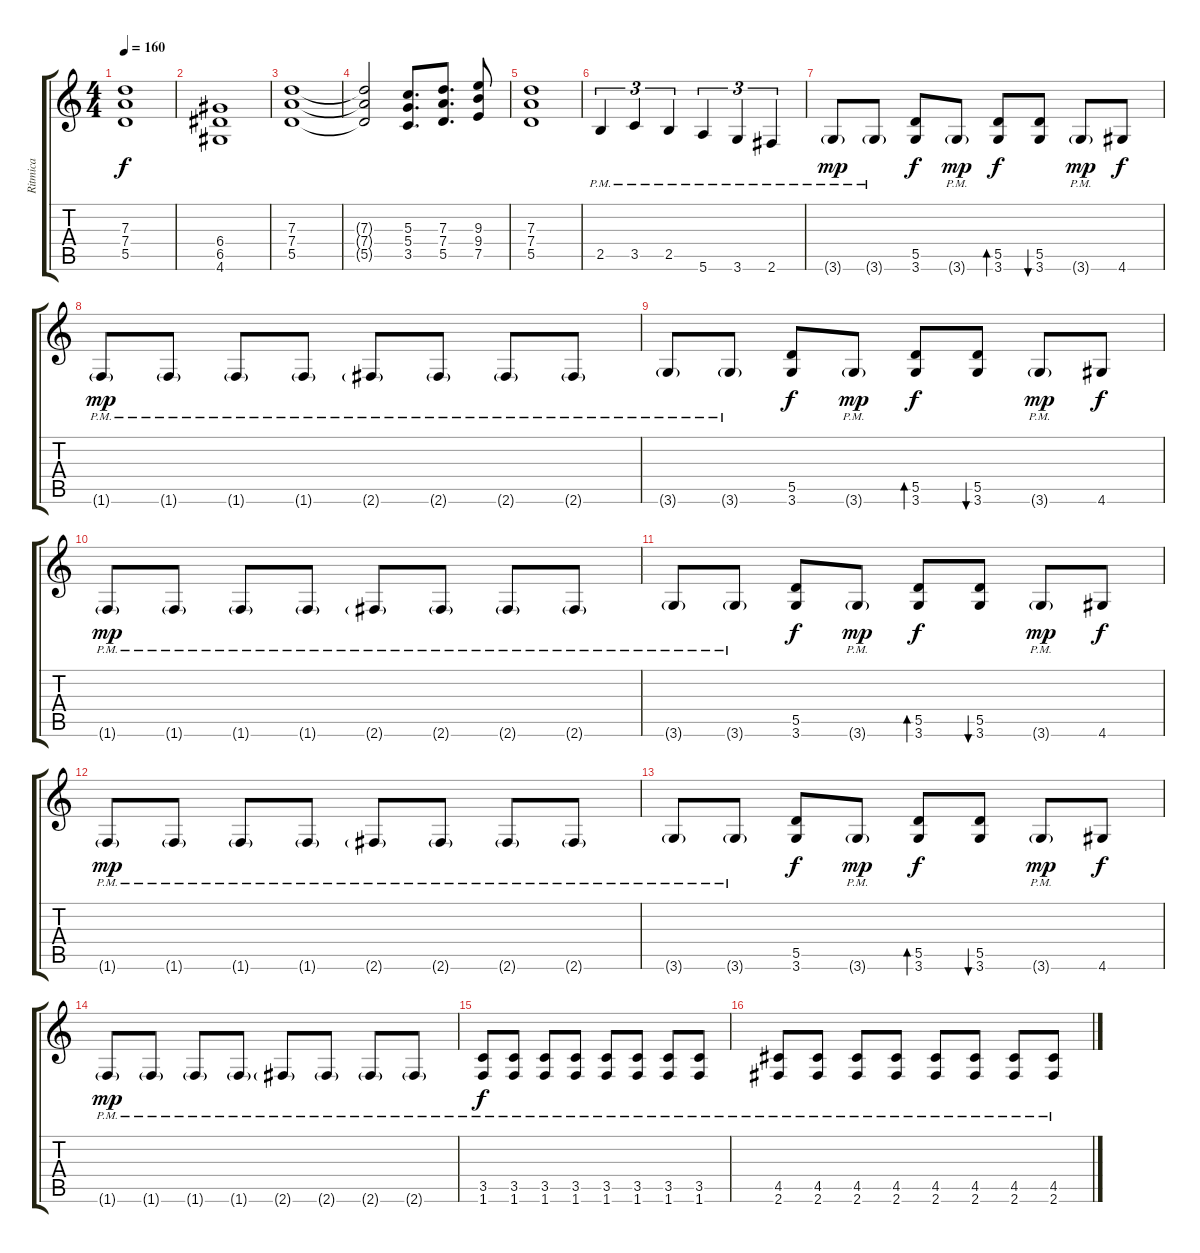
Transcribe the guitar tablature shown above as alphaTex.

\track ("Ritmica" "Ritmica") {instrument overdrivenguitar}
\staff {score tabs}
\tuning (E4 B3 G3 D3 A2 E2) {hide}
\ts (4 4)
\tempo 160
\clef g2
\ks c
(7.3 7.4 5.5).1{dy f} |
(6.4 6.5 4.6).1 |
(7.3 7.4 5.5).1 |
(7.3{t} 7.4{t} 5.5{t}).2 (5.3 5.4 3.5).8{d} (7.3 7.4 5.5).8{d} (9.3 9.4 7.5).8 |
(7.3 7.4 5.5).1 |
2.5{pm}.4{tu (3 2)} 3.5{pm}.4{tu (3 2)} 2.5{pm}.4{tu (3 2)} 5.6{pm}.4{tu (3 2)} 3.6{pm}.4{tu (3 2)} 2.6{pm}.4{tu (3 2)} |
3.6{g pm}.8{dy mp} 3.6{g pm}.8 (5.5 3.6).8{dy f} 3.6{g pm}.8{dy mp} (5.5 3.6).8{bd 60 dy f} (5.5 3.6).8{bu 60} 3.6{g pm}.8{dy mp} 4.6.8{dy f} |
1.6{g pm}.8{dy mp} 1.6{g pm}.8 1.6{g pm}.8 1.6{g pm}.8 2.6{g pm}.8 2.6{g pm}.8 2.6{g pm}.8 2.6{g pm}.8 |
3.6{g pm}.8 3.6{g pm}.8 (5.5 3.6).8{dy f} 3.6{g pm}.8{dy mp} (5.5 3.6).8{bd 60 dy f} (5.5 3.6).8{bu 60} 3.6{g pm}.8{dy mp} 4.6.8{dy f} |
1.6{g pm}.8{dy mp} 1.6{g pm}.8 1.6{g pm}.8 1.6{g pm}.8 2.6{g pm}.8 2.6{g pm}.8 2.6{g pm}.8 2.6{g pm}.8 |
3.6{g pm}.8 3.6{g pm}.8 (5.5 3.6).8{dy f} 3.6{g pm}.8{dy mp} (5.5 3.6).8{bd 60 dy f} (5.5 3.6).8{bu 60} 3.6{g pm}.8{dy mp} 4.6.8{dy f} |
1.6{g pm}.8{dy mp} 1.6{g pm}.8 1.6{g pm}.8 1.6{g pm}.8 2.6{g pm}.8 2.6{g pm}.8 2.6{g pm}.8 2.6{g pm}.8 |
3.6{g pm}.8 3.6{g pm}.8 (5.5 3.6).8{dy f} 3.6{g pm}.8{dy mp} (5.5 3.6).8{bd 60 dy f} (5.5 3.6).8{bu 60} 3.6{g pm}.8{dy mp} 4.6.8{dy f} |
1.6{g pm}.8{dy mp} 1.6{g pm}.8 1.6{g pm}.8 1.6{g pm}.8 2.6{g pm}.8 2.6{g pm}.8 2.6{g pm}.8 2.6{g pm}.8 |
(3.5{pm} 1.6{pm}).8{dy f} (3.5{pm} 1.6{pm}).8 (3.5{pm} 1.6{pm}).8 (3.5{pm} 1.6{pm}).8 (3.5{pm} 1.6{pm}).8 (3.5{pm} 1.6{pm}).8 (3.5{pm} 1.6{pm}).8 (3.5{pm} 1.6{pm}).8 |
(4.5{pm} 2.6{pm}).8 (4.5{pm} 2.6{pm}).8 (4.5{pm} 2.6{pm}).8 (4.5{pm} 2.6{pm}).8 (4.5{pm} 2.6{pm}).8 (4.5{pm} 2.6{pm}).8 (4.5{pm} 2.6{pm}).8 (4.5{pm} 2.6{pm}).8
